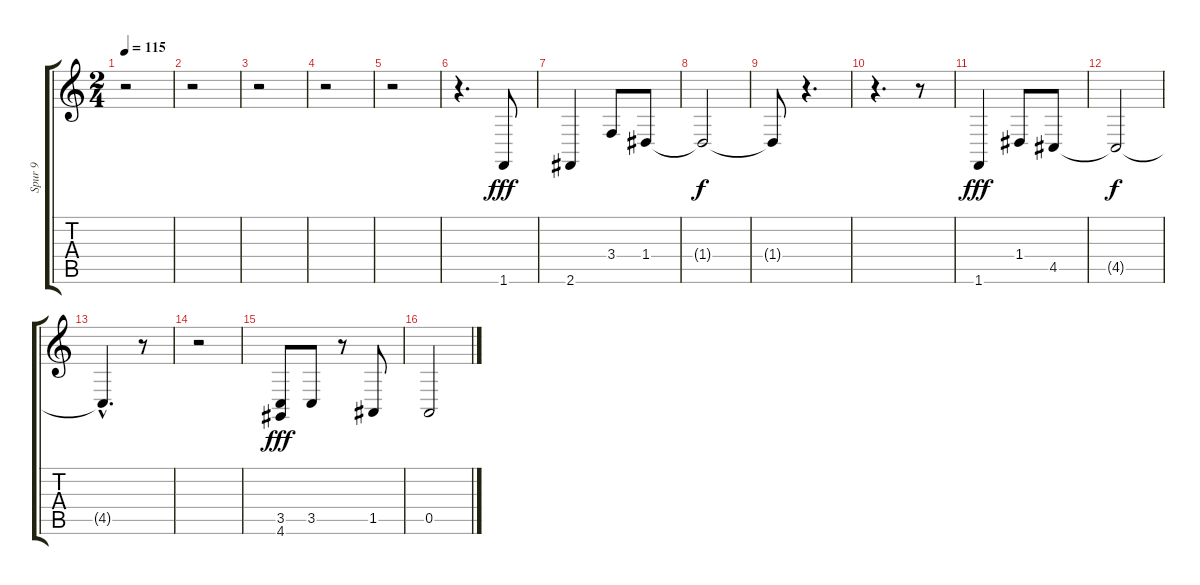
\track ("Spur 9" "Spur 9") {instrument altosax}
\staff {score tabs}
\tuning (E4 B3 G3 D3 A2 E2) {hide}
\ts (2 4)
\tempo 115
\clef g2
\ks c
r.2{dy fff} |
r.2 |
r.2 |
r.2 |
r.2 |
r.4{d} 1.6.8 |
2.6.4 3.4.8 1.4.8 |
1.4{t}.2{dy f} |
1.4{t}.8 r.4{d} |
r.4{d} r.8 |
1.6.4{dy fff} 1.4.8 4.5.8 |
4.5{t}.2{dy f} |
4.5{hac t}.4{d} r.8 |
r.2 |
(3.5 4.6).8{dy fff} 3.5.8 r.8 1.5.8 |
0.5.2
